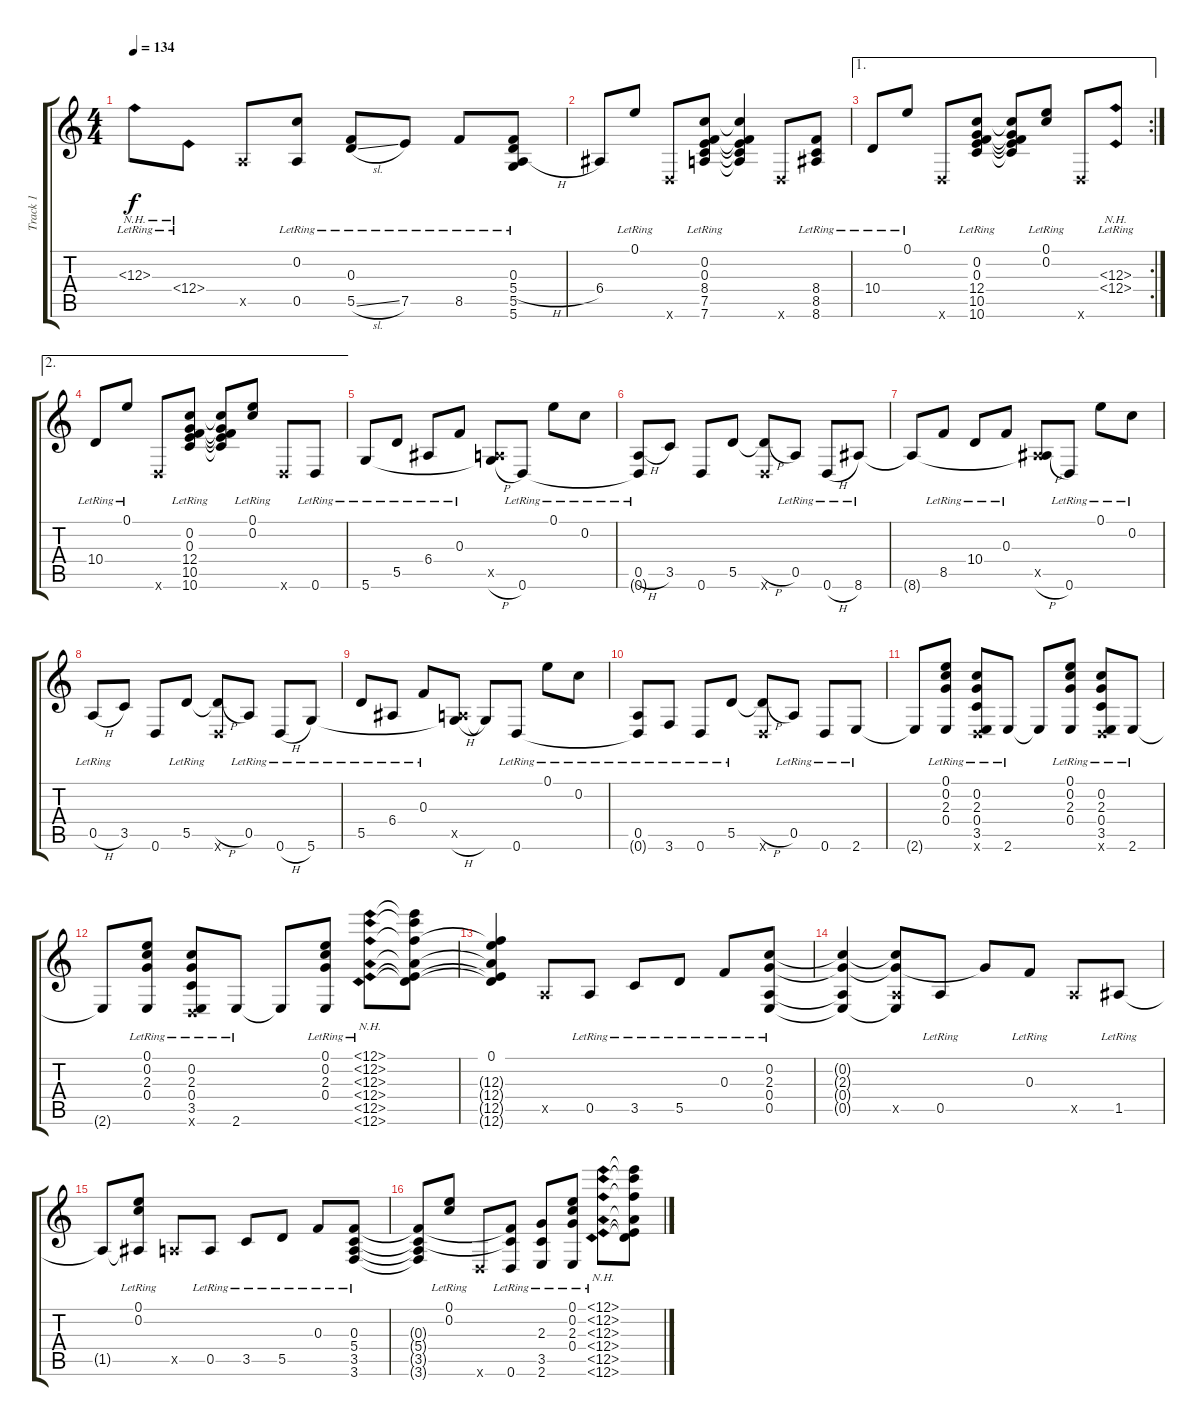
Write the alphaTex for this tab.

\track ("Track 1" "Track 1") {instrument acousticguitarsteel}
\staff {score tabs}
\tuning (E4 C4 F3 E2 A2 D2) {hide}
\ts (4 4)
\tempo 134
\clef g2
\ks c
12.3{nh lr}.8{dy f} 12.4{nh lr}.8 0.5{x}.8 (0.2{lr} 0.5{lr}).8 (0.3{lr} 5.5{sl lr}).8 7.5{lr}.8 8.5{lr}.8 (0.3{lr} 5.4{h lr} 5.5{lr} 5.6{lr}).8 |
6.4.8 0.1{lr}.8 0.6{x}.8 (0.2{lr} 0.3{lr} 8.4{lr} 7.5{lr} 7.6{lr}).8 (0.2{t} 0.3{t} 8.4{t} 7.5{t} 7.6{t}).4 0.6{x}.8 (8.4{lr} 8.5{lr} 8.6{lr}).8 |
\ae 1
\rc 2
10.4{lr}.8 0.1{lr}.8 0.6{x}.8 (0.2{lr} 0.3{lr} 12.4{lr} 10.5{lr} 10.6{lr}).8 (0.2{t} 0.3{t} 12.4{t} 10.5{t} 10.6{t}).8 (0.1{lr} 0.2{lr}).8 0.6{x}.8 (12.3{nh lr} 12.4{nh lr}).8 |
\ae 2
10.4{lr}.8 0.1{lr}.8 0.6{x}.8 (0.2{lr} 0.3{lr} 12.4{lr} 10.5{lr} 10.6{lr}).8 (0.2{t} 0.3{t} 12.4{t} 10.5{t} 10.6{t}).8 (0.1{lr} 0.2{lr}).8 0.6{x}.8 0.6{lr}.8 |
5.6{lr}.8 5.5{lr}.8 6.4{lr}.8 0.3{lr}.8 (0.5{x} 5.6{h t}).8 0.6{lr}.8 0.1{lr}.8 0.2{lr}.8 |
(0.5{h lr} 0.6{t}).8 3.5.8 0.6.8 5.5.8 (5.5{h t} 0.6{x}).8 0.5{lr}.8 0.6{h lr}.8 8.6{lr}.8 |
8.6{t}.8 8.5{lr}.8 10.4{lr}.8 0.3{lr}.8 (0.5{x} 8.6{h t}).8 0.6{lr}.8 0.1{lr}.8 0.2{lr}.8 |
0.5{h lr}.8 3.5.8 0.6.8 5.5{lr}.8 (5.5{h t} 0.6{x}).8 0.5{lr}.8 0.6{h lr}.8 5.6{lr}.8 |
5.5{lr}.8 6.4{lr}.8 0.3{lr}.8 (0.5{x} 5.6{h t}).8 5.6{t}.8 0.6{lr}.8 0.1{lr}.8 0.2{lr}.8 |
(0.5{lr} 0.6{t}).8 3.6{lr}.8 0.6{lr}.8 5.5{lr}.8 (5.5{h t} 0.6{x}).8 0.5{lr}.8 0.6{lr}.8 2.6{lr}.8 |
2.6{t}.8 (0.1{lr} 0.2{lr} 2.3{lr} 0.4{lr}).8 (0.2{lr} 2.3{lr} 0.4{lr} 3.5{lr} 0.6{x}).8 2.6{lr}.8 2.6{t}.8 (0.1{lr} 0.2{lr} 2.3{lr} 0.4{lr}).8 (0.2{lr} 2.3{lr} 0.4{lr} 3.5{lr} 0.6{x}).8 2.6{lr}.8 |
2.6{t}.8 (0.1{lr} 0.2{lr} 2.3{lr} 0.4{lr}).8 (0.2{lr} 2.3{lr} 0.4{lr} 3.5{lr} 0.6{x}).8 2.6{lr}.8 2.6{t}.8 (0.1{lr} 0.2{lr} 2.3{lr} 0.4{lr}).8 (12.1{nh lr} 12.2{nh lr} 12.3{nh lr} 12.4{nh lr} 12.5{nh lr} 12.6{nh lr}).8 (12.1{t} 12.2{t} 12.3{t} 12.4{t} 12.5{t} 12.6{t}).8 |
(0.1 12.3{t} 12.4{t} 12.5{t} 12.6{t}).4 0.5{x}.8 0.5{lr}.8 3.5{lr}.8 5.5{lr}.8 0.3{lr}.8 (0.2{lr} 2.3{lr} 0.4{lr} 0.5{lr}).8 |
(0.2{t} 2.3{t} 0.4{t} 0.5{t}).4 (0.2{t} 2.3{t} 0.4{t} 0.5{x}).8 0.5{lr}.8 2.3{t}.8 0.3{lr}.8 0.5{x}.8 1.5{lr}.8 |
1.5{t}.8 (0.1{lr} 0.2{lr} 1.5{t}).8 0.5{x}.8 0.5{lr}.8 3.5{lr}.8 5.5{lr}.8 0.3{lr}.8 (0.3{lr} 5.4{lr} 3.5{lr} 3.6{lr}).8 |
(0.3{t} 5.4{t} 3.5{t} 3.6{t}).8 (0.1{lr} 0.2{lr}).8 0.6{x}.8 (0.3{t} 3.5{t} 0.6{lr}).8 (2.3{lr} 3.5{lr} 2.6{lr}).8 (0.1{lr} 0.2{lr} 2.3{lr} 0.4{lr}).8 (12.1{nh lr} 12.2{nh lr} 12.3{nh lr} 12.4{nh lr} 12.5{nh lr} 12.6{nh lr}).8 (12.1{t} 12.2{t} 12.3{t} 12.4{t} 12.5{t} 12.6{t}).8
